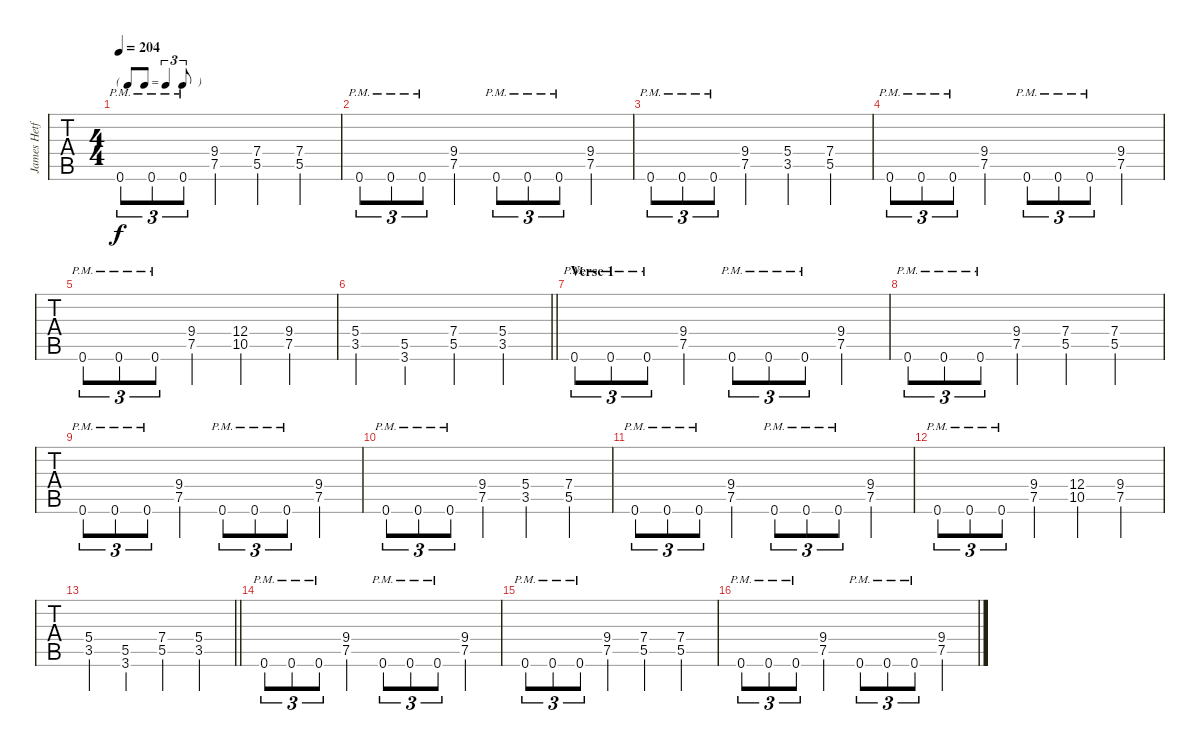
\track ("James Hetfield " "James Hetf") {instrument distortionguitar}
\staff {tabs}
\tuning (E4 B3 G3 D3 A2 E2) {hide}
\ts (4 4)
\tf triplet8th
\tempo 204
\clef g2
\ks c
0.6{pm}.8{tu (3 2) dy f} 0.6{pm}.8{tu (3 2)} 0.6{pm}.8{tu (3 2)} (9.4 7.5).4 (7.4 5.5).4 (7.4 5.5).4 |
0.6{pm}.8{tu (3 2)} 0.6{pm}.8{tu (3 2)} 0.6{pm}.8{tu (3 2)} (9.4 7.5).4 0.6{pm}.8{tu (3 2)} 0.6{pm}.8{tu (3 2)} 0.6{pm}.8{tu (3 2)} (9.4 7.5).4 |
0.6{pm}.8{tu (3 2)} 0.6{pm}.8{tu (3 2)} 0.6{pm}.8{tu (3 2)} (9.4 7.5).4 (5.4 3.5).4 (7.4 5.5).4 |
0.6{pm}.8{tu (3 2)} 0.6{pm}.8{tu (3 2)} 0.6{pm}.8{tu (3 2)} (9.4 7.5).4 0.6{pm}.8{tu (3 2)} 0.6{pm}.8{tu (3 2)} 0.6{pm}.8{tu (3 2)} (9.4 7.5).4 |
0.6{pm}.8{tu (3 2)} 0.6{pm}.8{tu (3 2)} 0.6{pm}.8{tu (3 2)} (9.4 7.5).4 (12.4 10.5).4 (9.4 7.5).4 |
\barLineRight lightlight
(5.4 3.5).4 (5.5 3.6).4 (7.4 5.5).4 (5.4 3.5).4 |
\section ("" "Verse 1")
0.6{pm}.8{tu (3 2)} 0.6{pm}.8{tu (3 2)} 0.6{pm}.8{tu (3 2)} (9.4 7.5).4 0.6{pm}.8{tu (3 2)} 0.6{pm}.8{tu (3 2)} 0.6{pm}.8{tu (3 2)} (9.4 7.5).4 |
0.6{pm}.8{tu (3 2)} 0.6{pm}.8{tu (3 2)} 0.6{pm}.8{tu (3 2)} (9.4 7.5).4 (7.4 5.5).4 (7.4 5.5).4 |
0.6{pm}.8{tu (3 2)} 0.6{pm}.8{tu (3 2)} 0.6{pm}.8{tu (3 2)} (9.4 7.5).4 0.6{pm}.8{tu (3 2)} 0.6{pm}.8{tu (3 2)} 0.6{pm}.8{tu (3 2)} (9.4 7.5).4 |
0.6{pm}.8{tu (3 2)} 0.6{pm}.8{tu (3 2)} 0.6{pm}.8{tu (3 2)} (9.4 7.5).4 (5.4 3.5).4 (7.4 5.5).4 |
0.6{pm}.8{tu (3 2)} 0.6{pm}.8{tu (3 2)} 0.6{pm}.8{tu (3 2)} (9.4 7.5).4 0.6{pm}.8{tu (3 2)} 0.6{pm}.8{tu (3 2)} 0.6{pm}.8{tu (3 2)} (9.4 7.5).4 |
0.6{pm}.8{tu (3 2)} 0.6{pm}.8{tu (3 2)} 0.6{pm}.8{tu (3 2)} (9.4 7.5).4 (12.4 10.5).4 (9.4 7.5).4 |
\barLineRight lightlight
(5.4 3.5).4 (5.5 3.6).4 (7.4 5.5).4 (5.4 3.5).4 |
0.6{pm}.8{tu (3 2)} 0.6{pm}.8{tu (3 2)} 0.6{pm}.8{tu (3 2)} (9.4 7.5).4 0.6{pm}.8{tu (3 2)} 0.6{pm}.8{tu (3 2)} 0.6{pm}.8{tu (3 2)} (9.4 7.5).4 |
0.6{pm}.8{tu (3 2)} 0.6{pm}.8{tu (3 2)} 0.6{pm}.8{tu (3 2)} (9.4 7.5).4 (7.4 5.5).4 (7.4 5.5).4 |
0.6{pm}.8{tu (3 2)} 0.6{pm}.8{tu (3 2)} 0.6{pm}.8{tu (3 2)} (9.4 7.5).4 0.6{pm}.8{tu (3 2)} 0.6{pm}.8{tu (3 2)} 0.6{pm}.8{tu (3 2)} (9.4 7.5).4
